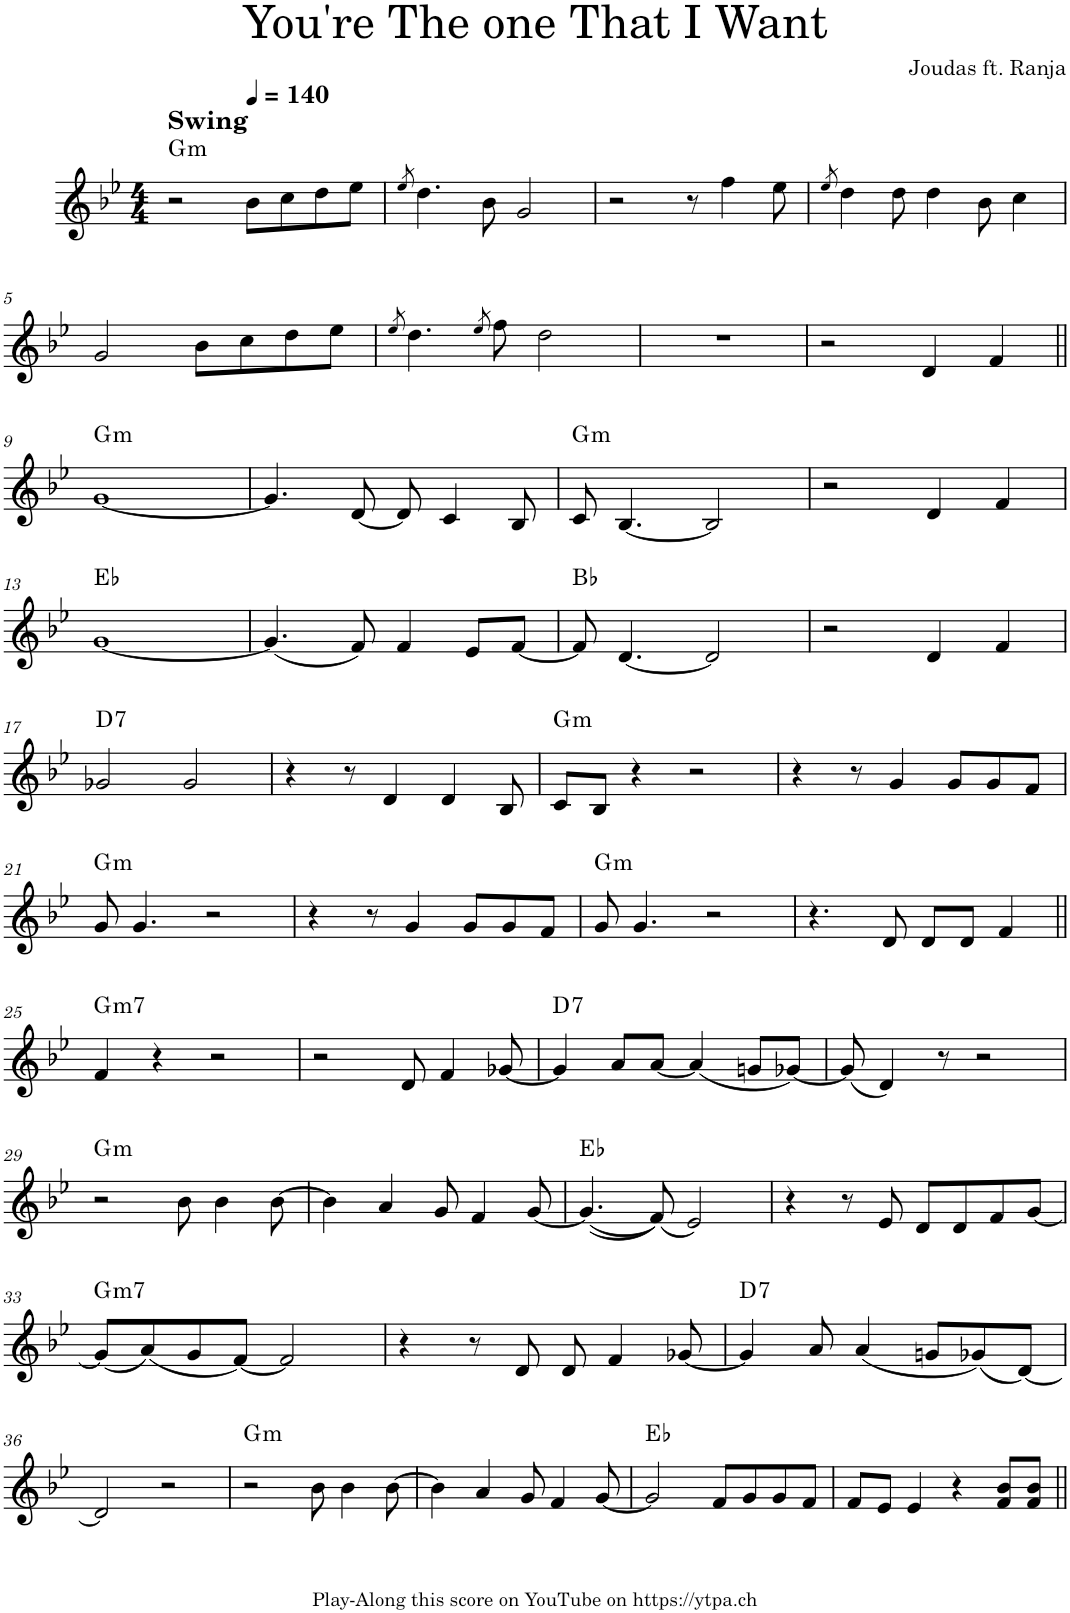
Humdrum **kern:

**kern	**harte
*part1	*part1
*staff1	*
*I"Piano	*
*I'Pno.	*
*clefG2	*
*k[b-e-]	*
*M4/4	*
=1	=1
!LO:TX:a:B:t=Swing	!LO:H:kt=m
2r	G:min
*MM140	*
8b-\L	.
8cc\	.
8dd\	.
8ee-\J	.
=2	=2
8qee-/	.
4.dd\	.
8b-\	.
2g/	.
=3	=3
2r	.
8r	.
4ff\	.
8ee-\	.
=4	=4
8qee-/	.
4dd\	.
8dd\	.
4dd\	.
8b-\	.
4cc\	.
!!LO:LB:g=z
=5	=5
2g/	.
8b-\L	.
8cc\	.
8dd\	.
8ee-\J	.
=6	=6
8qee-/	.
4.dd\	.
8qee-/	.
8ff\	.
2dd\	.
=7	=7
1r	.
=8	=8
2r	.
4d/	.
4f/	.
!!LO:LB:g=z
=9||	=9||
!	!LO:H:kt=m
[1g	G:min
=10	=10
4.g/]	.
[8d/	.
8d/]	.
4c/	.
8B-/	.
=11	=11
!	!LO:H:kt=m
8c/	G:min
[4.B-/	.
2B-/]	.
=12	=12
2r	.
4d/	.
4f/	.
!!LO:LB:g=z
=13	=13
[1g	Eb:maj
=14	=14
(4.g/]	.
8f/)	.
4f/	.
8e-/L	.
[8f/J	.
=15	=15
8f/]	Bb:maj
[4.d/	.
2d/]	.
=16	=16
2r	.
4d/	.
4f/	.
!!LO:LB:g=z
=17	=17
!	!LO:H:kt=7
2g-X/	D:7
2g-/	.
=18	=18
4r	.
8r	.
4d/	.
4d/	.
8B-/	.
=19	=19
!	!LO:H:kt=m
8c/L	G:min
8B-/J	.
4r	.
2r	.
=20	=20
4r	.
8r	.
4g/	.
8g/L	.
8g/	.
8f/J	.
!!LO:LB:g=z
=21	=21
!	!LO:H:kt=m
8g/	G:min
4.g/	.
2r	.
=22	=22
4r	.
8r	.
4g/	.
8g/L	.
8g/	.
8f/J	.
=23	=23
!	!LO:H:kt=m
8g/	G:min
4.g/	.
2r	.
=24	=24
4.r	.
8d/	.
8d/L	.
8d/J	.
4f/	.
!!LO:LB:g=z
=25||	=25||
!	!LO:H:kt=m7
4f/	G:min7
4r	.
2r	.
=26	=26
2r	.
8d/	.
4f/	.
[8g-X/	.
=27	=27
!	!LO:H:kt=7
4g-/]	D:7
8a/L	.
[8a/J	.
(4a/]	.
8gn/L	.
[8g-X/J)	.
=28	=28
(8g-/]	.
4d/)	.
8r	.
2r	.
!!LO:LB:g=z
=29	=29
!	!LO:H:kt=m
2r	G:min
8b-\	.
4b-\	.
[8b-\	.
=30	=30
4b-\]	.
4a/	.
8g/	.
4f/	.
[8g/	.
=31	=31
((4.g/]	Eb:maj
(8f/))	.
2e-/)	.
=32	=32
4r	.
8r	.
8e-/	.
8d/L	.
8d/	.
8f/	.
[8g/J	.
!!LO:LB:g=z
=33	=33
!	!LO:H:kt=m7
(8g/L]	G:min7
(8a/)	.
8g/	.
[8f/J)	.
2f/]	.
=34	=34
4r	.
8r	.
8d/	.
8d/	.
4f/	.
[8g-X/	.
=35	=35
!	!LO:H:kt=7
4g-/]	D:7
8a/	.
(4a/	.
8gn/L	.
(8g-X/)	.
[8d/J)	.
!!LO:LB:g=z
=36	=36
2d/]	.
2r	.
=37	=37
!	!LO:H:kt=m
2r	G:min
8b-\	.
4b-\	.
[8b-\	.
=38	=38
4b-\]	.
4a/	.
8g/	.
4f/	.
[8g/	.
=39	=39
2g/]	Eb:maj
8f/L	.
8g/	.
8g/	.
8f/J	.
=40	=40
8f/L	.
8e-/J	.
4e-/	.
4r	.
8f/ 8b-/L	.
8f/ 8b-/J	.
=||	=||
*-	*-
